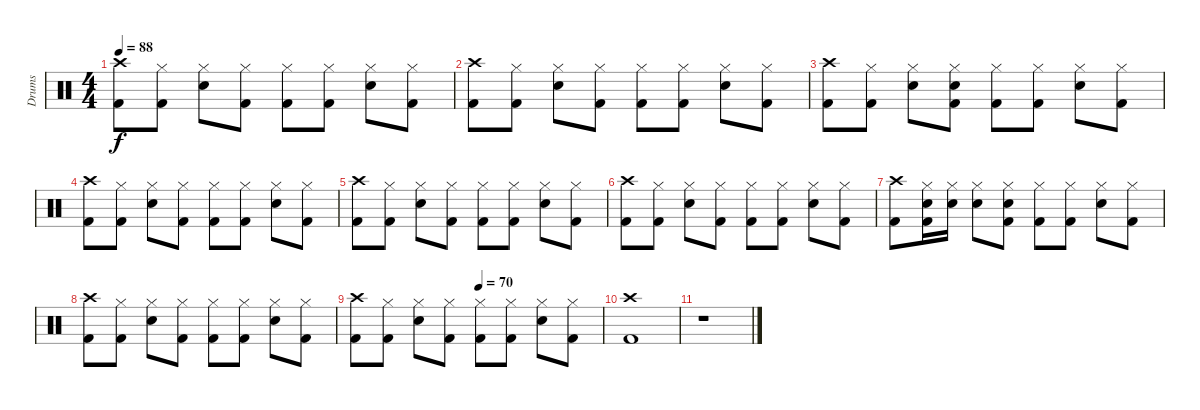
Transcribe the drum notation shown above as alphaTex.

\track ("Drums" "Drums") {instrument percussion}
\staff {score}
\articulation defaults
\ts (4 4)
\tempo 88
\clef neutral
\ks c
("Kick (hit) 2" "Crash high (hit)").8{dy f} ("Kick (hit) 2" "Hi-Hat (closed)").8 ("Snare (hit) 2" "Hi-Hat (closed)").8 ("Kick (hit) 2" "Hi-Hat (closed)").8 ("Kick (hit) 2" "Hi-Hat (closed)").8 ("Kick (hit) 2" "Hi-Hat (closed)").8 ("Snare (hit) 2" "Hi-Hat (closed)").8 ("Kick (hit) 2" "Hi-Hat (closed)").8 |
("Kick (hit) 2" "Crash high (hit)").8 ("Kick (hit) 2" "Hi-Hat (closed)").8 ("Snare (hit) 2" "Hi-Hat (closed)").8 ("Kick (hit) 2" "Hi-Hat (closed)").8 ("Kick (hit) 2" "Hi-Hat (closed)").8 ("Kick (hit) 2" "Hi-Hat (closed)").8 ("Snare (hit) 2" "Hi-Hat (closed)").8 ("Kick (hit) 2" "Hi-Hat (closed)").8 |
("Kick (hit) 2" "Crash high (hit)").8 ("Kick (hit) 2" "Hi-Hat (closed)").8 ("Snare (hit) 2" "Hi-Hat (closed)").8 ("Snare (hit) 2" "Kick (hit) 2" "Hi-Hat (closed)").8 ("Kick (hit) 2" "Hi-Hat (closed)").8 ("Kick (hit) 2" "Hi-Hat (closed)").8 ("Snare (hit) 2" "Hi-Hat (closed)").8 ("Kick (hit) 2" "Hi-Hat (closed)").8 |
("Kick (hit) 2" "Crash high (hit)").8 ("Kick (hit) 2" "Hi-Hat (closed)").8 ("Snare (hit) 2" "Hi-Hat (closed)").8 ("Kick (hit) 2" "Hi-Hat (closed)").8 ("Kick (hit) 2" "Hi-Hat (closed)").8 ("Kick (hit) 2" "Hi-Hat (closed)").8 ("Snare (hit) 2" "Hi-Hat (closed)").8 ("Kick (hit) 2" "Hi-Hat (closed)").8 |
("Kick (hit) 2" "Crash high (hit)").8 ("Kick (hit) 2" "Hi-Hat (closed)").8 ("Snare (hit) 2" "Hi-Hat (closed)").8 ("Kick (hit) 2" "Hi-Hat (closed)").8 ("Kick (hit) 2" "Hi-Hat (closed)").8 ("Kick (hit) 2" "Hi-Hat (closed)").8 ("Snare (hit) 2" "Hi-Hat (closed)").8 ("Kick (hit) 2" "Hi-Hat (closed)").8 |
("Kick (hit) 2" "Crash high (hit)").8 ("Kick (hit) 2" "Hi-Hat (closed)").8 ("Snare (hit) 2" "Hi-Hat (closed)").8 ("Kick (hit) 2" "Hi-Hat (closed)").8 ("Kick (hit) 2" "Hi-Hat (closed)").8 ("Kick (hit) 2" "Hi-Hat (closed)").8 ("Snare (hit) 2" "Hi-Hat (closed)").8 ("Kick (hit) 2" "Hi-Hat (closed)").8 |
("Kick (hit) 2" "Crash high (hit)").8 ("Hi-Hat (closed)" "Snare (hit) 2" "Kick (hit) 2").16 ("Hi-Hat (closed)" "Snare (hit) 2").16 ("Hi-Hat (closed)" "Snare (hit) 2").8 ("Snare (hit) 2" "Hi-Hat (closed)" "Kick (hit) 2").8 ("Kick (hit) 2" "Hi-Hat (closed)").8 ("Kick (hit) 2" "Hi-Hat (closed)").8 ("Snare (hit) 2" "Hi-Hat (closed)").8 ("Kick (hit) 2" "Hi-Hat (closed)").8 |
("Kick (hit) 2" "Crash high (hit)").8 ("Kick (hit) 2" "Hi-Hat (closed)").8 ("Snare (hit) 2" "Hi-Hat (closed)").8 ("Kick (hit) 2" "Hi-Hat (closed)").8 ("Kick (hit) 2" "Hi-Hat (closed)").8 ("Kick (hit) 2" "Hi-Hat (closed)").8 ("Snare (hit) 2" "Hi-Hat (closed)").8 ("Kick (hit) 2" "Hi-Hat (closed)").8 |
\tempo (70 0.5)
("Kick (hit) 2" "Crash high (hit)").8 ("Kick (hit) 2" "Hi-Hat (closed)").8 ("Snare (hit) 2" "Hi-Hat (closed)").8 ("Kick (hit) 2" "Hi-Hat (closed)").8 ("Kick (hit) 2" "Hi-Hat (closed)").8 ("Kick (hit) 2" "Hi-Hat (closed)").8 ("Snare (hit) 2" "Hi-Hat (closed)").8 ("Kick (hit) 2" "Hi-Hat (closed)").8 |
("Kick (hit) 2" "Crash high (hit)").1 |
r.1
